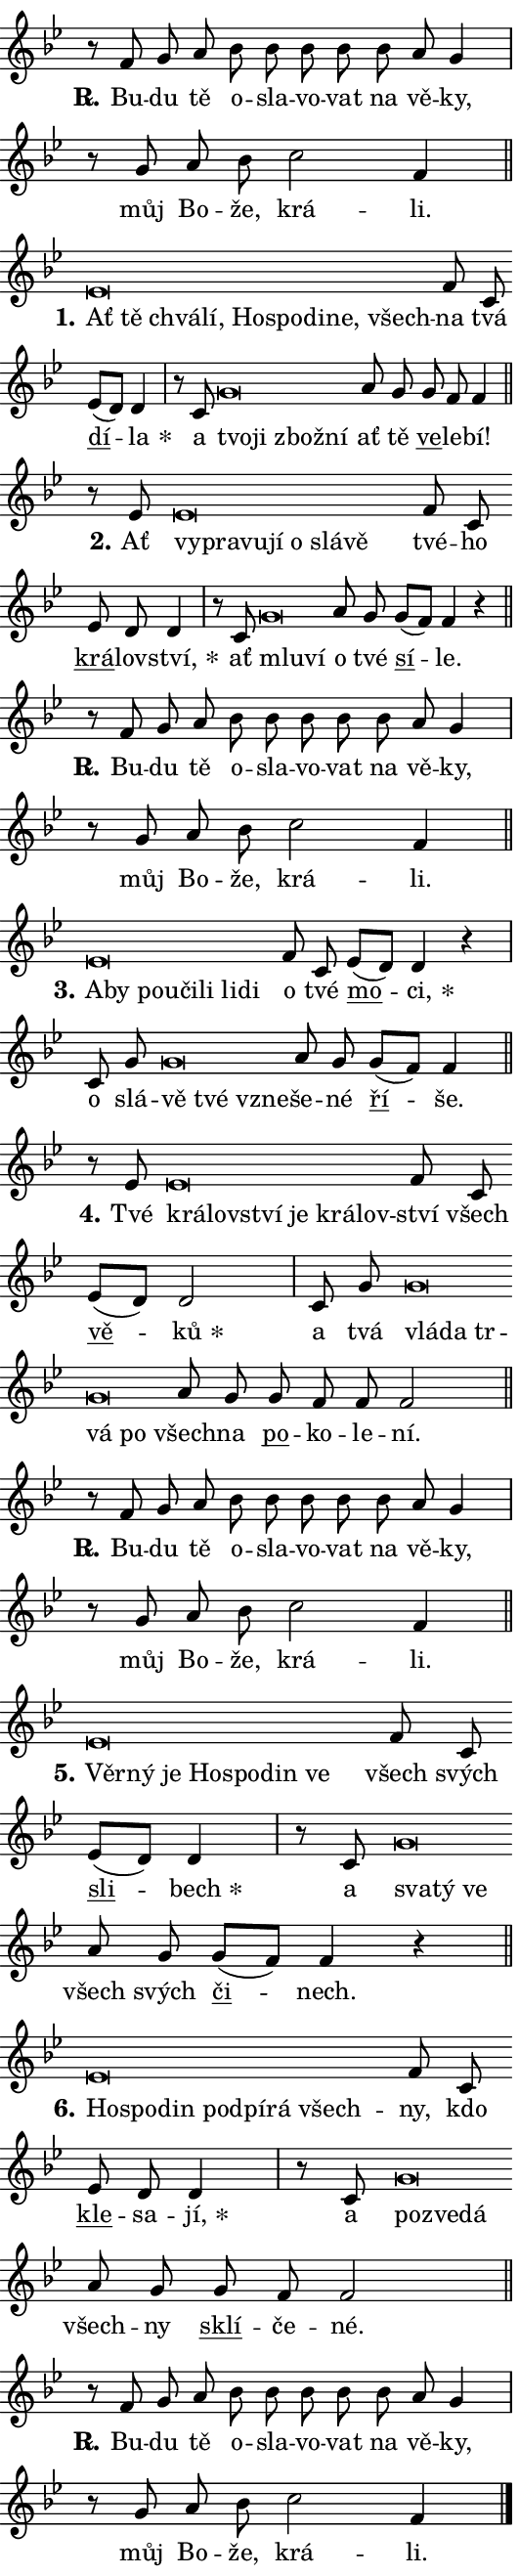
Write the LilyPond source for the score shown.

\version "2.24.0"
\header { tagline = "" }
\paper {
  indent = 0\cm
  top-margin = 0\cm
  right-margin = 0.13\cm % to fit lyric hyphens
  bottom-margin = 0\cm
  left-margin = 0\cm
  paper-width = 9\cm
  page-breaking = #ly:one-page-breaking
  system-system-spacing.basic-distance = #11
  score-system-spacing.basic-distance = #11
  ragged-last = ##f
}


%% Author: Thomas Morley
%% https://lists.gnu.org/archive/html/lilypond-user/2020-05/msg00002.html
#(define (line-position grob)
"Returns position of @var[grob} in current system:
   @code{'start}, if at first time-step
   @code{'end}, if at last time-step
   @code{'middle} otherwise
"
  (let* ((col (ly:item-get-column grob))
         (ln (ly:grob-object col 'left-neighbor))
         (rn (ly:grob-object col 'right-neighbor))
         (col-to-check-left (if (ly:grob? ln) ln col))
         (col-to-check-right (if (ly:grob? rn) rn col))
         (break-dir-left
           (and
             (ly:grob-property col-to-check-left 'non-musical #f)
             (ly:item-break-dir col-to-check-left)))
         (break-dir-right
           (and
             (ly:grob-property col-to-check-right 'non-musical #f)
             (ly:item-break-dir col-to-check-right))))
        (cond ((eqv? 1 break-dir-left) 'start)
              ((eqv? -1 break-dir-right) 'end)
              (else 'middle))))

#(define (tranparent-at-line-position vctor)
  (lambda (grob)
  "Relying on @code{line-position} select the relevant enry from @var{vctor}.
Used to determine transparency,"
    (case (line-position grob)
      ((end) (not (vector-ref vctor 0)))
      ((middle) (not (vector-ref vctor 1)))
      ((start) (not (vector-ref vctor 2))))))

noteHeadBreakVisibility =
#(define-music-function (break-visibility)(vector?)
"Makes @code{NoteHead}s transparent relying on @var{break-visibility}"
#{
  \override NoteHead.transparent =
    #(tranparent-at-line-position break-visibility)
#})

#(define delete-ledgers-for-transparent-note-heads
  (lambda (grob)
    "Reads whether a @code{NoteHead} is transparent.
If so this @code{NoteHead} is removed from @code{'note-heads} from
@var{grob}, which is supposed to be @code{LedgerLineSpanner}.
As a result ledgers are not printed for this @code{NoteHead}"
    (let* ((nhds-array (ly:grob-object grob 'note-heads))
           (nhds-list
             (if (ly:grob-array? nhds-array)
                 (ly:grob-array->list nhds-array)
                 '()))
           ;; Relies on the transparent-property being done before
           ;; Staff.LedgerLineSpanner.after-line-breaking is executed.
           ;; This is fragile ...
           (to-keep
             (remove
               (lambda (nhd)
                 (ly:grob-property nhd 'transparent #f))
               nhds-list)))
      ;; TODO find a better method to iterate over grob-arrays, similiar
      ;; to filter/remove etc for lists
      ;; For now rebuilt from scratch
      (set! (ly:grob-object grob 'note-heads)  '())
      (for-each
        (lambda (nhd)
          (ly:pointer-group-interface::add-grob grob 'note-heads nhd))
        to-keep))))

squashNotes = {
  \override NoteHead.X-extent = #'(-0.2 . 0.2)
  \override NoteHead.Y-extent = #'(-0.75 . 0)
  \override NoteHead.stencil =
    #(lambda (grob)
       (let ((pos (ly:grob-property grob 'staff-position)))
         (begin
           (if (< pos -7) (display "ERROR: Lower brevis then expected\n") (display ""))
           (if (<= pos -6) ly:text-interface::print ly:note-head::print))))
}
unSquashNotes = {
  \revert NoteHead.X-extent
  \revert NoteHead.Y-extent
  \revert NoteHead.stencil
}

hideNotes = \noteHeadBreakVisibility #begin-of-line-visible
unHideNotes = \noteHeadBreakVisibility #all-visible

% work-around for resetting accidentals
% https://lilypond.org/doc/v2.23/Documentation/notation/displaying-rhythms#unmetered-music
cadenzaMeasure = {
  \cadenzaOff
  \partial 1024 s1024
  \cadenzaOn
}

#(define-markup-command (accent layout props text) (markup?)
  "Underline accented syllable"
  (interpret-markup layout props
    #{\markup \override #'(offset . 4.3) \underline { #text }#}))

responsum = \markup \concat {
  "R" \hspace #-1.05 \path #0.1 #'((moveto 0 0.07) (lineto 0.9 0.8)) \hspace #0.05 "."
}

spaceSize = #0.6828661417322834 % exact space size for TeX Gyre Schola

\layout {
  \context {
    \Staff
    \remove "Time_signature_engraver"
    \override LedgerLineSpanner.after-line-breaking = #delete-ledgers-for-transparent-note-heads
  }
  \context {
    \Lyrics {
      \override LyricSpace.minimum-distance = \spaceSize
      \override LyricText.font-name = #"TeX Gyre Schola"
      \override LyricText.font-size = 1
      \override StanzaNumber.font-name = #"TeX Gyre Schola Bold"
      \override StanzaNumber.font-size = 1
    }
  }
  \context {
    \Score 
    \override NoteHead.text =
      #(lambda (grob) 
        (let ((pos (ly:grob-property grob 'staff-position)))
          #{\markup {
            \combine
              \halign #-0.55 \raise #(if (= pos -6) 0 0.5) \override #'(thickness . 2) \draw-line #'(3.2 . 0)
              \musicglyph "noteheads.sM1"
          }#}))
  }
}

% magnetic-lyrics.ily
%
%   written by
%     Jean Abou Samra <jean@abou-samra.fr>
%     Werner Lemberg <wl@gnu.org>
%
%   adapted by
%     Jiri Hon <jiri.hon@gmail.com>
%
% Version 2022-Apr-15

% https://www.mail-archive.com/lilypond-user@gnu.org/msg149350.html

#(define (Left_hyphen_pointer_engraver context)
   "Collect syllable-hyphen-syllable occurrences in lyrics and store
them in properties.  This engraver only looks to the left.  For
example, if the lyrics input is @code{foo -- bar}, it does the
following.

@itemize @bullet
@item
Set the @code{text} property of the @code{LyricHyphen} grob between
@q{foo} and @q{bar} to @code{foo}.

@item
Set the @code{left-hyphen} property of the @code{LyricText} grob with
text @q{foo} to the @code{LyricHyphen} grob between @q{foo} and
@q{bar}.
@end itemize

Use this auxiliary engraver in combination with the
@code{lyric-@/text::@/apply-@/magnetic-@/offset!} hook."
   (let ((hyphen #f)
         (text #f))
     (make-engraver
      (acknowledgers
       ((lyric-syllable-interface engraver grob source-engraver)
        (set! text grob)))
      (end-acknowledgers
       ((lyric-hyphen-interface engraver grob source-engraver)
        ;(when (not (grob::has-interface grob 'lyric-space-interface))
          (set! hyphen grob)));)
      ((stop-translation-timestep engraver)
       (when (and text hyphen)
         (ly:grob-set-object! text 'left-hyphen hyphen))
       (set! text #f)
       (set! hyphen #f)))))

#(define (lyric-text::apply-magnetic-offset! grob)
   "If the space between two syllables is less than the value in
property @code{LyricText@/.details@/.squash-threshold}, move the right
syllable to the left so that it gets concatenated with the left
syllable.

Use this function as a hook for
@code{LyricText@/.after-@/line-@/breaking} if the
@code{Left_@/hyphen_@/pointer_@/engraver} is active."
   (let ((hyphen (ly:grob-object grob 'left-hyphen #f)))
     (when hyphen
       (let ((left-text (ly:spanner-bound hyphen LEFT)))
         (when (grob::has-interface left-text 'lyric-syllable-interface)
           (let* ((common (ly:grob-common-refpoint grob left-text X))
                  (this-x-ext (ly:grob-extent grob common X))
                  (left-x-ext
                   (begin
                     ;; Trigger magnetism for left-text.
                     (ly:grob-property left-text 'after-line-breaking)
                     (ly:grob-extent left-text common X)))
                  ;; `delta` is the gap width between two syllables.
                  (delta (- (interval-start this-x-ext)
                            (interval-end left-x-ext)))
                  (details (ly:grob-property grob 'details))
                  (threshold (assoc-get 'squash-threshold details 0.2)))
             (when (< delta threshold)
               (let* (;; We have to manipulate the input text so that
                      ;; ligatures crossing syllable boundaries are not
                      ;; disabled.  For languages based on the Latin
                      ;; script this is essentially a beautification.
                      ;; However, for non-Western scripts it can be a
                      ;; necessity.
                      (lt (ly:grob-property left-text 'text))
                      (rt (ly:grob-property grob 'text))
                      (is-space (grob::has-interface hyphen 'lyric-space-interface))
                      (space (if is-space " " ""))
                      (extra-delta (if is-space spaceSize 0))
                      ;; Append new syllable.
                      (ltrt-space (if (and (string? lt) (string? rt))
                                (string-append lt space rt)
                                (make-concat-markup (list lt space rt))))
                      ;; Right-align `ltrt` to the right side.
                      (ltrt-space-markup (grob-interpret-markup
                               grob
                               (make-translate-markup
                                (cons (interval-length this-x-ext) 0)
                                (make-right-align-markup ltrt-space)))))
                 (begin
                   ;; Don't print `left-text`.
                   (ly:grob-set-property! left-text 'stencil #f)
                   ;; Set text and stencil (which holds all collected
                   ;; syllables so far) and shift it to the left.
                   (ly:grob-set-property! grob 'text ltrt-space)
                   (ly:grob-set-property! grob 'stencil ltrt-space-markup)
                   (ly:grob-translate-axis! grob (- (- delta extra-delta)) X))))))))))


#(define (lyric-hyphen::displace-bounds-first grob)
   ;; Make very sure this callback isn't triggered too early.
   (let ((left (ly:spanner-bound grob LEFT))
         (right (ly:spanner-bound grob RIGHT)))
     (ly:grob-property left 'after-line-breaking)
     (ly:grob-property right 'after-line-breaking)
     (ly:lyric-hyphen::print grob)))

squashThreshold = #0.4

\layout {
  \context {
    \Lyrics
    \consists #Left_hyphen_pointer_engraver
    \override LyricText.after-line-breaking =
      #lyric-text::apply-magnetic-offset!
    \override LyricHyphen.stencil = #lyric-hyphen::displace-bounds-first
    \override LyricText.details.squash-threshold = \squashThreshold
    \override LyricHyphen.minimum-distance = 0
    \override LyricHyphen.minimum-length = \squashThreshold
  }
}

squashText = \override LyricText.details.squash-threshold = 9999
unSquashText = \override LyricText.details.squash-threshold = \squashThreshold

leftText = \override LyricText.self-alignment-X = #LEFT
unLeftText = \revert LyricText.self-alignment-X

starOffset = #(lambda (grob) 
                (let ((x_offset (ly:self-alignment-interface::aligned-on-x-parent grob)))
                  (if (= x_offset 0) 0 (+ x_offset 1.2))))

star = #(define-music-function (syllable)(string?)
"Append star separator at the end of a syllable"
#{
  \once \override LyricText.X-offset = #starOffset
  \lyricmode { \markup {
    #syllable
    \override #'((font-name . "TeX Gyre Schola Bold")) \hspace #0.2 \lower #0.65 \larger "*"
  } }
#})

starAccent = #(define-music-function (syllable)(string?)
"Append star separator at the end of a syllable and make accent"
#{
  \once \override LyricText.X-offset = #starOffset
  \lyricmode { \markup {
    \accent #syllable
    \override #'((font-name . "TeX Gyre Schola Bold")) \hspace #0.2 \lower #0.65 \larger "*"
  } }
#})

breath = #(define-music-function (syllable)(string?)
"Append breathing indicator at the end of a syllable"
#{
  \lyricmode { \markup { #syllable "+" } }
#})

optionalBreath = #(define-music-function (syllable)(string?)
"Append optional breathing indicator at the end of a syllable"
#{
  \lyricmode { \markup { #syllable "(+)" } }
#})


\score {
    <<
        \new Voice = "melody" { \cadenzaOn \key bes \major \relative { r8 f' g a bes bes bes bes \bar "" bes a g4 \cadenzaMeasure \bar "|" r8 g a bes \bar "" c2 f,4 \cadenzaMeasure \bar "||" \break } }
        \new Lyrics \lyricsto "melody" { \lyricmode { \set stanza = \responsum
Bu -- du tě o -- sla -- vo -- vat na vě -- ky, můj Bo -- že, krá -- li. } }
    >>
    \layout {}
}

\score {
    <<
        \new Voice = "melody" { \cadenzaOn \key bes \major \relative { \squashNotes es'\breve*1/16 \hideNotes \breve*1/16 \bar "" \breve*1/16 \bar "" \breve*1/16 \bar "" \breve*1/16 \bar "" \breve*1/16 \bar "" \breve*1/16 \bar "" \breve*1/16 \breve*1/16 \bar "" \unHideNotes \unSquashNotes f8 c \bar "" es[( d)] d4 \cadenzaMeasure \bar "|" r8 c8 \squashNotes g'\breve*1/16 \hideNotes \breve*1/16 \bar "" \breve*1/16 \breve*1/16 \bar "" \unHideNotes \unSquashNotes a8 g \bar "" g f f4 \cadenzaMeasure \bar "||" \break } }
        \new Lyrics \lyricsto "melody" { \lyricmode { \set stanza = "1."
\leftText Ať \squashText tě chvá -- lí, Ho -- spo -- di -- ne, všech -- \unLeftText \unSquashText na tvá \markup \accent dí -- \star la a \leftText tvo -- \squashText ji zbož -- ní \unLeftText \unSquashText ať tě \markup \accent ve -- le -- bí! } }
    >>
    \layout {}
}

\score {
    <<
        \new Voice = "melody" { \cadenzaOn \key bes \major \relative { r8 es'8 \squashNotes es\breve*1/16 \hideNotes \breve*1/16 \bar "" \breve*1/16 \bar "" \breve*1/16 \bar "" \breve*1/16 \bar "" \breve*1/16 \breve*1/16 \bar "" \unHideNotes \unSquashNotes f8 c \bar "" es d d4 \cadenzaMeasure \bar "|" r8 c8 \squashNotes g'\breve*1/16 \hideNotes \breve*1/16 \bar "" \unHideNotes \unSquashNotes a8 g \bar "" g[( f)] f4 r \cadenzaMeasure \bar "||" \break } }
        \new Lyrics \lyricsto "melody" { \lyricmode { \set stanza = "2."
Ať \leftText vy -- \squashText pra -- vu -- jí o slá -- vě \unLeftText \unSquashText tvé -- ho \markup \accent krá -- lov -- \star ství, ať \leftText mlu -- \squashText ví \unLeftText \unSquashText o tvé \markup \accent sí -- le. } }
    >>
    \layout {}
}

\score {
    <<
        \new Voice = "melody" { \cadenzaOn \key bes \major \relative { r8 f' g a bes bes bes bes \bar "" bes a g4 \cadenzaMeasure \bar "|" r8 g a bes \bar "" c2 f,4 \cadenzaMeasure \bar "||" \break } }
        \new Lyrics \lyricsto "melody" { \lyricmode { \set stanza = \responsum
Bu -- du tě o -- sla -- vo -- vat na vě -- ky, můj Bo -- že, krá -- li. } }
    >>
    \layout {}
}

\score {
    <<
        \new Voice = "melody" { \cadenzaOn \key bes \major \relative { \squashNotes es'\breve*1/16 \hideNotes \breve*1/16 \bar "" \breve*1/16 \bar "" \breve*1/16 \bar "" \breve*1/16 \bar "" \breve*1/16 \bar "" \breve*1/16 \breve*1/16 \bar "" \unHideNotes \unSquashNotes f8 c \bar "" es[( d)] d4 r \cadenzaMeasure \bar "|" c8 g' \bar "" \squashNotes g\breve*1/16 \hideNotes \breve*1/16 \breve*1/16 \bar "" \unHideNotes \unSquashNotes a8 g \bar "" g[( f)] f4 \cadenzaMeasure \bar "||" \break } }
        \new Lyrics \lyricsto "melody" { \lyricmode { \set stanza = "3."
\leftText A -- \squashText by po -- u -- či -- li li -- di \unLeftText \unSquashText o tvé \markup \accent mo -- \star ci, o slá -- \leftText vě \squashText tvé vzne -- \unLeftText \unSquashText še -- né \markup \accent ří -- še. } }
    >>
    \layout {}
}

\score {
    <<
        \new Voice = "melody" { \cadenzaOn \key bes \major \relative { r8 es'8 \squashNotes es\breve*1/16 \hideNotes \breve*1/16 \bar "" \breve*1/16 \bar "" \breve*1/16 \bar "" \breve*1/16 \breve*1/16 \bar "" \unHideNotes \unSquashNotes f8 c \bar "" es[( d)] d2 \cadenzaMeasure \bar "|" c8 g' \bar "" \squashNotes g\breve*1/16 \hideNotes \breve*1/16 \bar "" \breve*1/16 \bar "" \breve*1/16 \breve*1/16 \bar "" \unHideNotes \unSquashNotes a8 g \bar "" g f f f2 \cadenzaMeasure \bar "||" \break } }
        \new Lyrics \lyricsto "melody" { \lyricmode { \set stanza = "4."
Tvé \leftText krá -- \squashText lov -- ství je krá -- lov -- \unLeftText \unSquashText ství všech \markup \accent vě -- \star ků a tvá \leftText vlá -- \squashText da tr -- vá po \unLeftText \unSquashText všech -- na \markup \accent po -- ko -- le -- ní. } }
    >>
    \layout {}
}

\score {
    <<
        \new Voice = "melody" { \cadenzaOn \key bes \major \relative { r8 f' g a bes bes bes bes \bar "" bes a g4 \cadenzaMeasure \bar "|" r8 g a bes \bar "" c2 f,4 \cadenzaMeasure \bar "||" \break } }
        \new Lyrics \lyricsto "melody" { \lyricmode { \set stanza = \responsum
Bu -- du tě o -- sla -- vo -- vat na vě -- ky, můj Bo -- že, krá -- li. } }
    >>
    \layout {}
}

\score {
    <<
        \new Voice = "melody" { \cadenzaOn \key bes \major \relative { \squashNotes es'\breve*1/16 \hideNotes \breve*1/16 \bar "" \breve*1/16 \bar "" \breve*1/16 \bar "" \breve*1/16 \bar "" \breve*1/16 \breve*1/16 \bar "" \unHideNotes \unSquashNotes f8 c \bar "" es[( d)] d4 \cadenzaMeasure \bar "|" r8 c8 \squashNotes g'\breve*1/16 \hideNotes \breve*1/16 \breve*1/16 \bar "" \unHideNotes \unSquashNotes a8 g \bar "" g[( f)] f4 r \cadenzaMeasure \bar "||" \break } }
        \new Lyrics \lyricsto "melody" { \lyricmode { \set stanza = "5."
\leftText Věr -- \squashText ný je Ho -- spo -- din ve \unLeftText \unSquashText všech svých \markup \accent sli -- \star bech a \leftText sva -- \squashText tý ve \unLeftText \unSquashText všech svých \markup \accent či -- nech. } }
    >>
    \layout {}
}

\score {
    <<
        \new Voice = "melody" { \cadenzaOn \key bes \major \relative { \squashNotes es'\breve*1/16 \hideNotes \breve*1/16 \bar "" \breve*1/16 \bar "" \breve*1/16 \bar "" \breve*1/16 \bar "" \breve*1/16 \breve*1/16 \bar "" \unHideNotes \unSquashNotes f8 c \bar "" es d d4 \cadenzaMeasure \bar "|" r8 c8 \squashNotes g'\breve*1/16 \hideNotes \breve*1/16 \breve*1/16 \bar "" \unHideNotes \unSquashNotes a8 g \bar "" g f f2 \cadenzaMeasure \bar "||" \break } }
        \new Lyrics \lyricsto "melody" { \lyricmode { \set stanza = "6."
\leftText Ho -- \squashText spo -- din pod -- pí -- rá všech -- \unLeftText \unSquashText ny, kdo \markup \accent kle -- sa -- \star jí, a \leftText po -- \squashText zve -- dá \unLeftText \unSquashText všech -- ny \markup \accent sklí -- če -- né. } }
    >>
    \layout {}
}

\score {
    <<
        \new Voice = "melody" { \cadenzaOn \key bes \major \relative { r8 f' g a bes bes bes bes \bar "" bes a g4 \cadenzaMeasure \bar "|" r8 g a bes \bar "" c2 f,4 \cadenzaMeasure \bar "||" \break } \bar "|." }
        \new Lyrics \lyricsto "melody" { \lyricmode { \set stanza = \responsum
Bu -- du tě o -- sla -- vo -- vat na vě -- ky, můj Bo -- že, krá -- li. } }
    >>
    \layout {}
}
